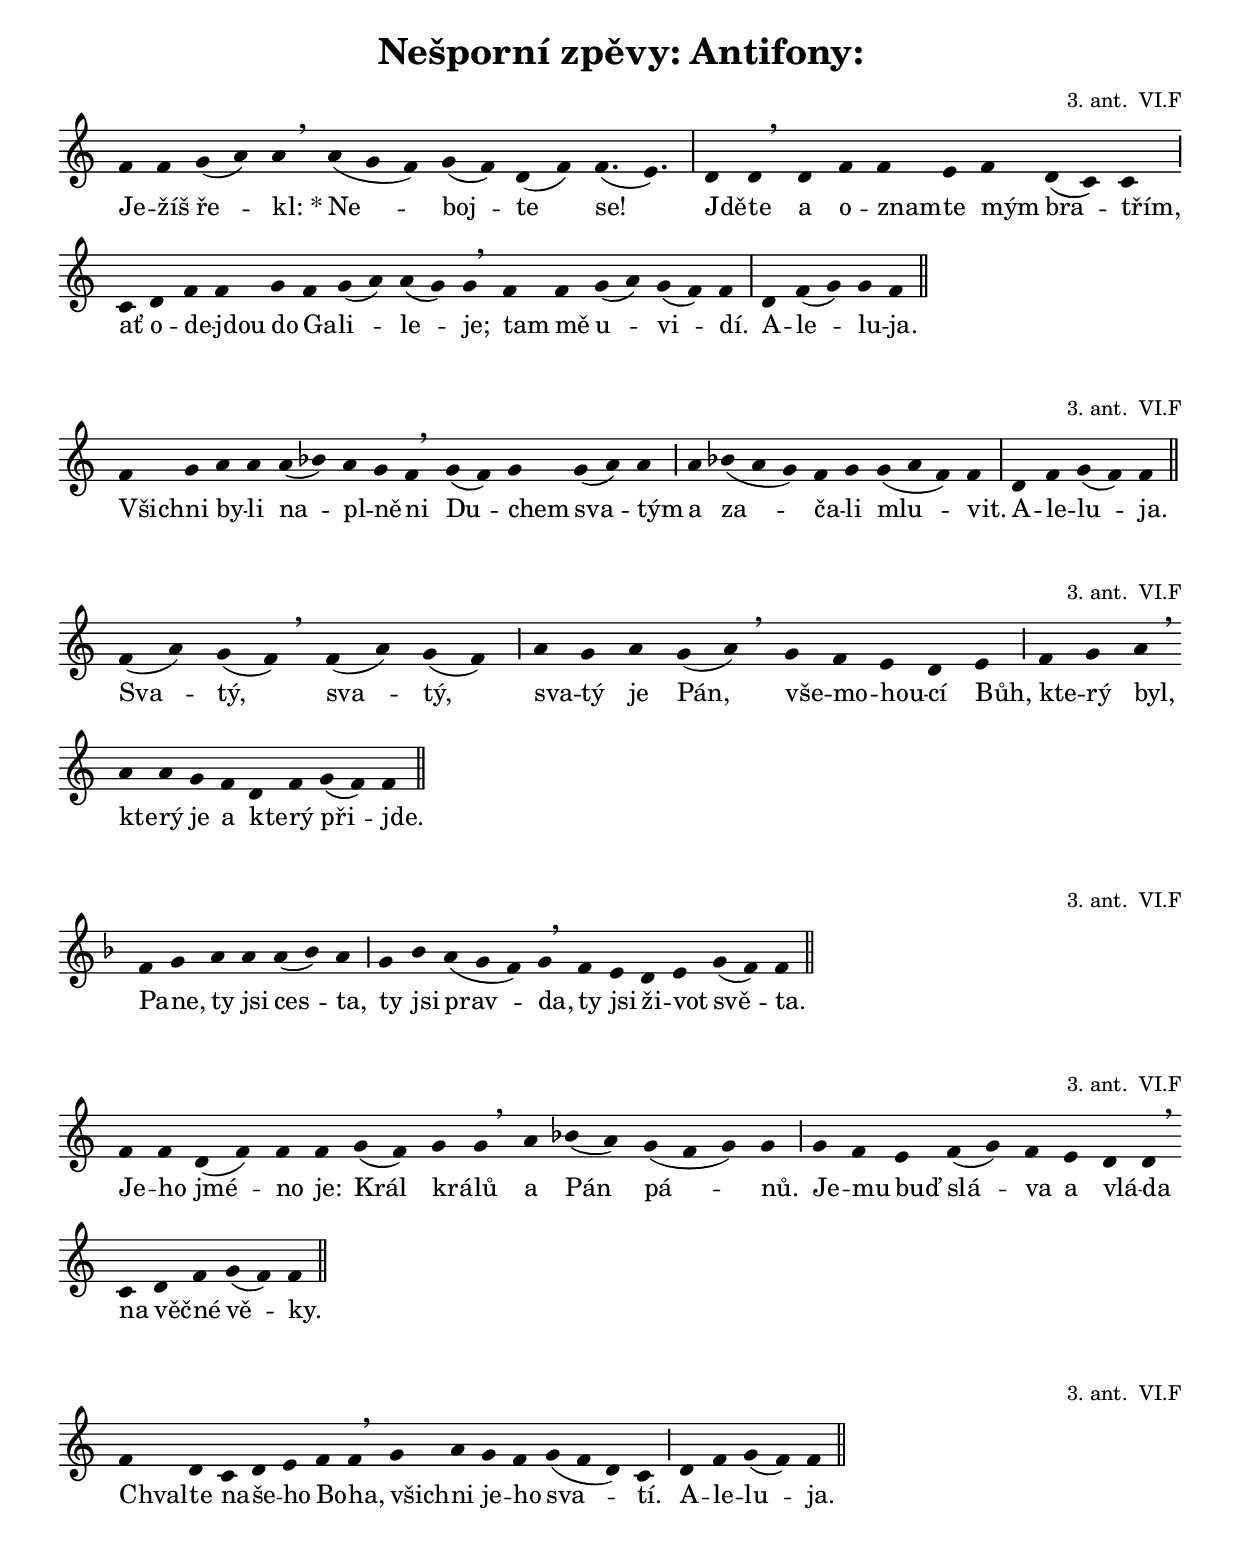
\version "2.15.37"

\header {
  title = "Nešporní zpěvy: Antifony:"
}

\include "spolecne_nespory.ly"
\include "../../dilyresponsorii.ly"

\score {
  \relative c' {
    \choralniRezim
    f4 f g( a) a \barMin a( g f) g( f) d( f) f4.( e) \barMax
    d4 d \barMin d f f e f d( c) c \barMaior
    c d f f g f g( a) a( g) g \barMin
    f f g( a) g( f) f \barMax
    d f( g) g f \barFinalis
  }
  \addlyrics {
    Je -- žíš ře -- kl:_* Ne -- boj -- te se!
    Jdě -- te a o -- znam -- te mým bra -- třím,
    ať o -- de -- jdou do Ga -- li -- le -- je;
    tam mě u -- vi -- dí.
    A -- le -- lu -- ja.
  }
  \header {
    quid = "3. ant."
    modus = "VI"
    differentia = "F"
    psalmus = "Zj 19"
    id = "zmrtvychvstani-ant3"
    piece = \markup {\sestavTitulek}
  }
}

\score {
  \relative c' {
    \choralniRezim
    f4 g a a a( bes) a g f \barMin
    g( f) g g( a) a \barMaior
    a bes( a g) f g g( a f) f \barMax
    d f g( f) f \barFinalis
  }
  \addlyrics {
    Všich -- ni by -- li na -- pl -- ně -- ni Du -- chem sva -- tým
    a za -- ča -- li mlu -- vit.
    A -- le -- lu -- ja.
  }
  \header {
    quid = "3. ant."
    modus = "VI"
    differentia = "F"
    psalmus = "Zj 19"
    id = "seslani-ant3"
    piece = \markup {\sestavTitulek}
  }
}

\score {
  \relative c' {
    \choralniRezim
    f( a) g( f) \barMin f( a) g( f) \barMaior
    a g a g( a) \barMin g f e d e \barMaior
    f g a \barMin a a g f d f g( f) f \barFinalis
  }
  \addlyrics {
    Sva -- tý, sva -- tý,
    sva -- tý je Pán, vše -- mo -- hou -- cí Bůh,
    kte -- rý byl, kte -- rý je
    a kte -- rý při -- jde.
  }
  \header {
    quid = "3. ant."
    modus = "VI"
    differentia = "F"
    psalmus = "Zj 19"
    id = "trojice-ant3"
    piece = \markup {\sestavTitulek}
  }
}

\score {
  \relative c' {
    \choralniRezim
    \key f \major
    f4 g a a a( bes) a \barMaior
    g bes a( g f) g \barMin f e d e g( f) f \barFinalis
  }
  \addlyrics {
    Pa -- ne, ty jsi ces -- ta,
    ty jsi prav -- da,
    ty jsi ži -- vot svě -- ta.
  }
  \header {
    quid = "3. ant."
    modus = "VI"
    differentia = "F"
    psalmus = "Zj 19"
    id = "tela-ant3"
    piece = \markup {\sestavTitulek}
  }
}

\score {
  \relative c' {
    \choralniRezim
    f4 f d( f) f f g( f) g g \barMin
    a bes( a) g( f g) g \barMaior
    g f e f( g) f e d d \barMin
    c d f g( f) f \barFinalis
  }
  \addlyrics {
    Je -- ho jmé -- no je: Král krá -- lů
    a Pán pá -- nů.
    Je -- mu buď slá -- va a vlá -- da
    na věč -- né vě -- ky.
  }
  \header {
    quid = "3. ant."
    modus = "VI"
    differentia = "F"
    psalmus = "Zj 19"
    id = "krale-ant3"
    piece = \markup {\sestavTitulek}
  }
}

\score {
  \relative c' {
    \choralniRezim
    f4 d c d e f f \barMin
    g a g f g( f d) c \barMaior
    d f g( f) f \barFinalis
  }
  \addlyrics {
    Chval -- te na -- še -- ho Bo -- ha,
    všich -- ni je -- ho sva -- tí.
    A -- le -- lu -- ja.
  }
  \header {
    quid = "3. ant."
    modus = "VI"
    differentia = "F"
    psalmus = "Zj 19"
    id = "kostel-ant3"
    piece = \markup {\sestavTitulek}
  }
}
